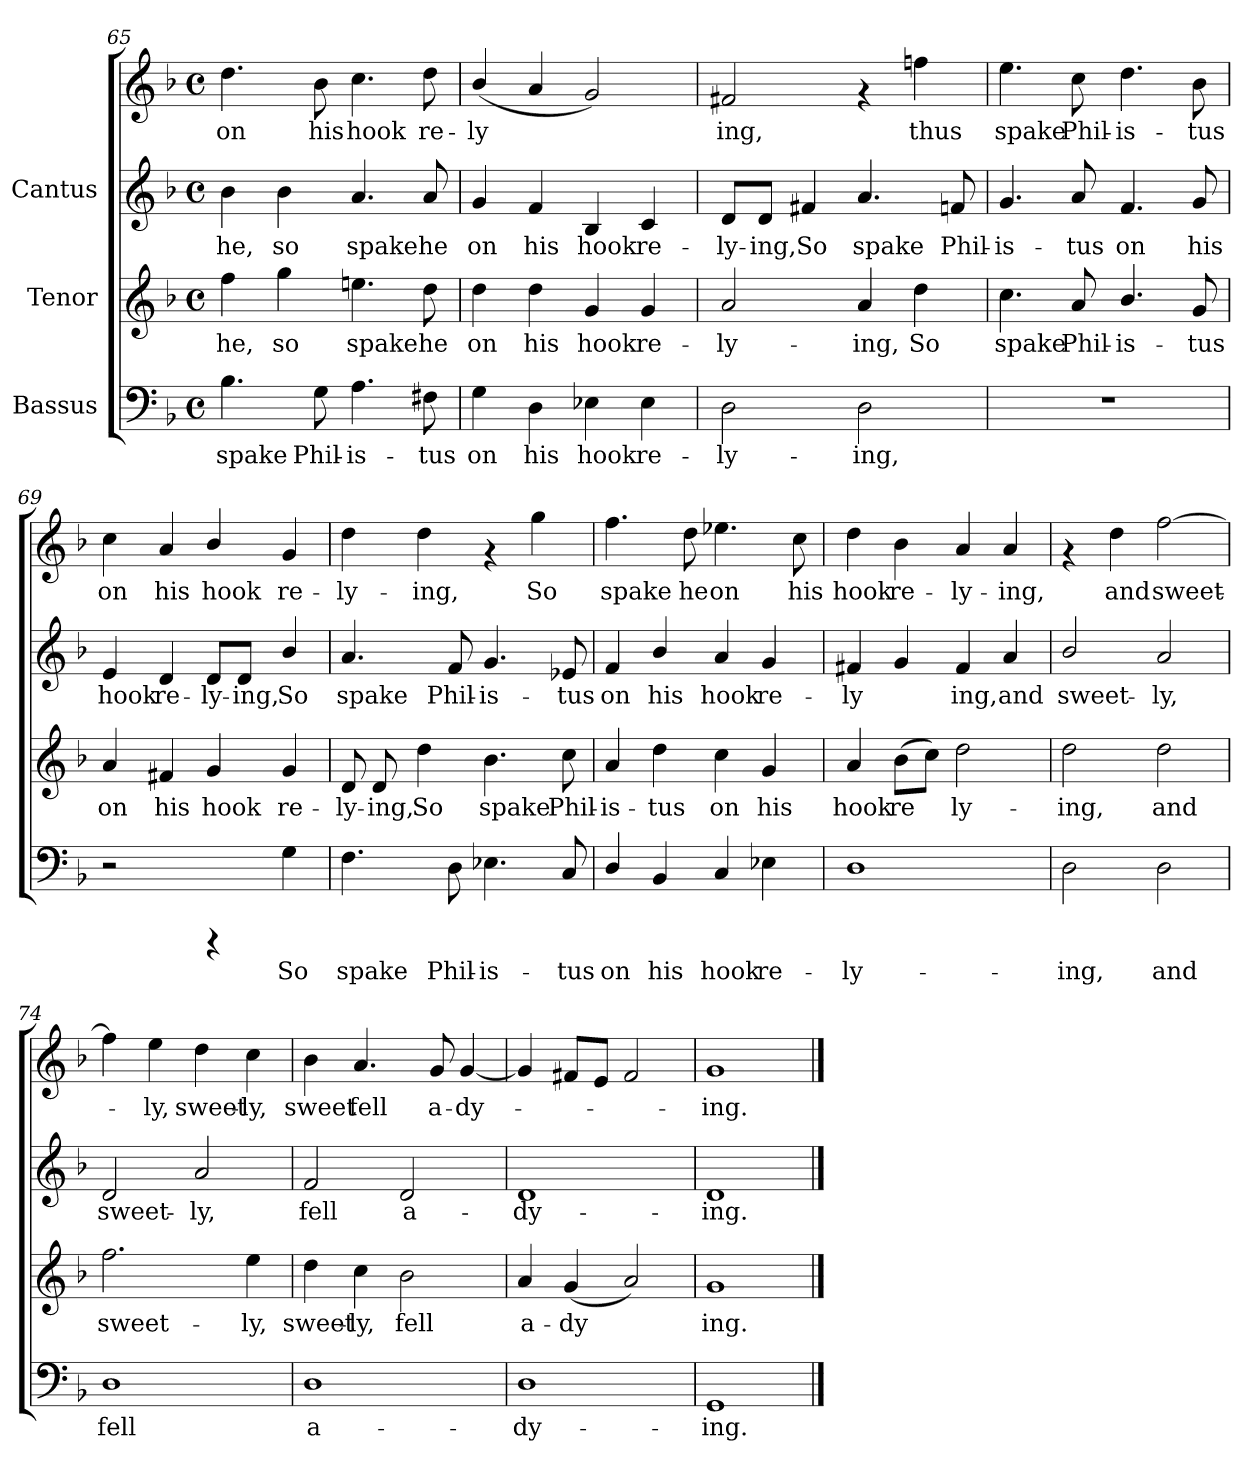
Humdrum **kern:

**kern	**text	**kern	**text	**kern	**text	**kern	**text
*part3	*part3	*part2	*part2	*part1	*part1	*part1	*part1
*staff4	*staff4	*staff3	*staff3	*staff2	*staff2	*staff1	*staff1
*I"Bassus	*	*I"Tenor	*	*I"Cantus	*	*	*
*clefF4	*	*clefG2	*	*clefG2	*	*clefG2	*
*k[b-]	*	*k[b-]	*	*k[b-]	*	*k[b-]	*
*F:	*	*F:	*	*F:	*	*F:	*
*M4/4	*	*M4/4	*	*M4/4	*	*M4/4	*
*met(c)	*	*met(c)	*	*met(c)	*	*met(c)	*
=65	=65	=65	=65	=65	=65	=65	=65
!	!LO:LY:b:cj	!	!LO:LY:b:cj	!	!LO:LY:b:cj	!	!LO:LY:b:cj
4.B-\	spake	4ff\	he,	4b-\	-he,	4.dd\	on
!	!	!	!LO:LY:b:cj	!	!LO:LY:b:cj	!	!
.	.	4gg\	so	4b-\	so	.	.
!	!LO:LY:b:cj	!	!	!	!	!	!LO:LY:b:cj
8G\	Phil-	.	.	.	.	8b-\	his
!	!LO:LY:b:cj	!	!LO:LY:b:cj	!	!LO:LY:b:cj	!	!LO:LY:b:cj
4.A\	-is-	4.een\	spake	4.a/	spake	4.cc\	hook
!	!LO:LY:b:cj	!	!LO:LY:b:cj	!	!LO:LY:b:cj	!	!LO:LY:b:cj
8F#X\	-tus	8dd\	he	8a/	he	8dd\	re-
=66	=66	=66	=66	=66	=66	=66	=66
!	!LO:LY:b:cj	!	!LO:LY:b:cj	!	!LO:LY:b:cj	!	!LO:LY:b:cj
4G\	on	4dd\	on	4g/	-on	(<4b-/	ly-
!	!LO:LY:b:cj	!	!LO:LY:b:cj	!	!LO:LY:b:cj	!	!LO:LY:b:cj
4D\	his	4dd\	his	4f/	his	4a/	--
!	!LO:LY:b:cj	!	!LO:LY:b:cj	!	!LO:LY:b:cj	!	!LO:LY:b:cj
4E-X\	hook	4g/	hook	4B-/	hook	2g/)	--
!	!LO:LY:b:cj	!	!LO:LY:b:cj	!	!LO:LY:b:cj	!	!
4E-\	re-	4g/	re-	4c/	re-	.	.
!!LO:LB:g=z
=67	=67	=67	=67	=67	=67	=67	=67
!	!LO:LY:b:cj	!	!LO:LY:b:cj	!	!LO:LY:b:cj	!	!LO:LY:b:cj
2D\	-ly-	2a/	-ly-	8d/L	ly-	2f#X/	-ing,
!	!	!	!	!	!LO:LY:b:cj	!	!
.	.	.	.	8d/J	-ing,	.	.
!	!	!	!	!	!LO:LY:b:cj	!	!
.	.	.	.	4f#X/	So	.	.
!	!LO:LY:b:cj	!	!LO:LY:b:cj	!	!LO:LY:b:cj	!	!
2D\	-ing,	4a/	-ing,	4.a/	spake	4rf	.
!	!	!	!LO:LY:b:cj	!	!	!	!LO:LY:b:cj
.	.	4dd\	So	.	.	4ffn\	thus
!	!	!	!	!	!LO:LY:b:cj	!	!
.	.	.	.	8fn/	Phil-	.	.
=68	=68	=68	=68	=68	=68	=68	=68
!	!	!	!LO:LY:b:cj	!	!LO:LY:b:cj	!	!LO:LY:b:cj
1r	.	4.cc\	spake	4.g/	is-	4.ee\	-spake
!	!	!	!LO:LY:b:cj	!	!LO:LY:b:cj	!	!LO:LY:b:cj
.	.	8a/	Phil-	8a/	-tus	8cc\	Phil-
!	!	!	!LO:LY:b:cj	!	!LO:LY:b:cj	!	!LO:LY:b:cj
.	.	4.b-/	-is-	4.f/	on	4.dd\	-is-
!	!	!	!LO:LY:b:cj	!	!LO:LY:b:cj	!	!LO:LY:b:cj
.	.	8g/	-tus	8g/	his	8b-\	-tus
=69	=69	=69	=69	=69	=69	=69	=69
!	!	!	!LO:LY:b:cj	!	!LO:LY:b:cj	!	!LO:LY:b:cj
2r	.	4a/	on	4e/	-hook	4cc\	on
!	!	!	!LO:LY:b:cj	!	!LO:LY:b:cj	!	!LO:LY:b:cj
.	.	4f#X/	his	4d/	re-	4a/	his
!	!	!	!LO:LY:b:cj	!	!LO:LY:b:cj	!	!LO:LY:b:cj
4rCCC	.	4g/	hook	8d/L	-ly-	4b-/	hook
!	!	!	!	!	!LO:LY:b:cj	!	!
.	.	.	.	8d/J	-ing,	.	.
!	!LO:LY:b:cj	!	!LO:LY:b:cj	!	!LO:LY:b:cj	!	!LO:LY:b:cj
4G\	So	4g/	re-	4b-/	So	4g/	re-
=70	=70	=70	=70	=70	=70	=70	=70
!	!LO:LY:b:cj	!	!LO:LY:b:cj	!	!LO:LY:b:cj	!	!LO:LY:b:cj
4.F\	spake	8d/	-ly-	4.a/	spake	4dd\	ly-
!	!	!	!LO:LY:b:cj	!	!	!	!
.	.	8d/	-ing,	.	.	.	.
!	!	!	!LO:LY:b:cj	!	!	!	!LO:LY:b:cj
.	.	4dd\	So	.	.	4dd\	-ing,
!	!LO:LY:b:cj	!	!	!	!LO:LY:b:cj	!	!
8D\	Phil-	.	.	8f/	Phil-	.	.
!	!LO:LY:b:cj	!	!LO:LY:b:cj	!	!LO:LY:b:cj	!	!
4.E-X\	-is-	4.b-\	spake	4.g/	-is-	4rf	.
!	!	!	!	!	!	!	!LO:LY:b:cj
.	.	.	.	.	.	4gg\	So
!	!LO:LY:b:cj	!	!LO:LY:b:cj	!	!LO:LY:b:cj	!	!
8C/	-tus	8cc\	Phil-	8e-X/	-tus	.	.
!!LO:PB:g=z
=71	=71	=71	=71	=71	=71	=71	=71
!	!LO:LY:b:cj	!	!LO:LY:b:cj	!	!LO:LY:b:cj	!	!LO:LY:b:cj
4D/	on	4a/	-is-	4f/	on	4.ff\	spake
!	!LO:LY:b:cj	!	!LO:LY:b:cj	!	!LO:LY:b:cj	!	!
4BB-/	his	4dd\	-tus	4b-/	his	.	.
!	!	!	!	!	!	!	!LO:LY:b:cj
.	.	.	.	.	.	8dd\	he
!	!LO:LY:b:cj	!	!LO:LY:b:cj	!	!LO:LY:b:cj	!	!LO:LY:b:cj
4C/	hook	4cc\	on	4a/	hook	4.ee-X\	on
!	!LO:LY:b:cj	!	!LO:LY:b:cj	!	!LO:LY:b:cj	!	!
4E-X\	re-	4g/	his	4g/	re-	.	.
!	!	!	!	!	!	!	!LO:LY:b:cj
.	.	.	.	.	.	8cc\	his
=72	=72	=72	=72	=72	=72	=72	=72
!	!LO:LY:b:cj	!	!LO:LY:b:cj	!	!LO:LY:b:cj	!	!LO:LY:b:cj
1D	-ly-	4a/	hook	4f#X/	ly-	4dd\	-hook
!	!	!	!LO:LY:b:cj	!	!LO:LY:b:cj	!	!LO:LY:b:cj
.	.	(>8b-\L	re-	4g/	-	4b-\	re-
!	!	!	!LO:LY:b:cj	!	!	!	!
.	.	8cc\J)	-	.	.	.	.
!	!	!	!LO:LY:b:cj	!	!LO:LY:b:cj	!	!LO:LY:b:cj
.	.	2dd\	ly-	4f#/	ing,	4a/	-ly-
!	!	!	!	!	!LO:LY:b:cj	!	!LO:LY:b:cj
.	.	.	.	4a/	and	4a/	-ing,
=73	=73	=73	=73	=73	=73	=73	=73
!	!LO:LY:b:cj	!	!LO:LY:b:cj	!	!LO:LY:b:cj	!	!
2D\	-ing,	2dd\	-ing,	2b-/	-sweet-	4rf	.
!	!	!	!	!	!	!	!LO:LY:b:cj
.	.	.	.	.	.	4dd\	and
!	!LO:LY:b:cj	!	!LO:LY:b:cj	!	!LO:LY:b:cj	!	!LO:LY:b:cj
2D\	and	2dd\	and	2a/	-ly,	[>2ff\	sweet-
=74	=74	=74	=74	=74	=74	=74	=74
!	!LO:LY:b:cj	!	!LO:LY:b:cj	!	!LO:LY:b:cj	!	!LO:LY:b:cj
1D	fell	2.ff\	sweet-	2d/	sweet-	4ff\]	.
!	!	!	!	!	!	!	!LO:LY:b:cj
.	.	.	.	.	.	4ee\	ly,
!	!	!	!	!	!LO:LY:b:cj	!	!LO:LY:b:cj
.	.	.	.	2a/	-ly,	4dd\	sweet-
!	!	!	!LO:LY:b:cj	!	!	!	!LO:LY:b:cj
.	.	4ee\	-ly,	.	.	4cc\	-ly,
=75	=75	=75	=75	=75	=75	=75	=75
!	!LO:LY:b:cj	!	!LO:LY:b:cj	!	!LO:LY:b:cj	!	!LO:LY:b:cj
1D	a-	4dd\	sweet-	2f/	-fell	4b-\	sweet
!	!	!	!LO:LY:b:cj	!	!	!	!LO:LY:b:cj
.	.	4cc\	-ly,	.	.	4.a/	fell
!	!	!	!LO:LY:b:cj	!	!LO:LY:b:cj	!	!
.	.	2b-\	fell	2d/	a-	.	.
!	!	!	!	!	!	!	!LO:LY:b:cj
.	.	.	.	.	.	8g/	a-
!	!	!	!	!	!	!	!LO:LY:b:cj
.	.	.	.	.	.	[<4g/	-dy-
!!LO:LB:g=z
=76	=76	=76	=76	=76	=76	=76	=76
!	!LO:LY:b:cj	!	!LO:LY:b:cj	!	!LO:LY:b:cj	!	!
1D	-dy-	4a/	a-	1d	-dy-	4g/]	.
!	!	!	!LO:LY:b:cj	!	!	!	!
.	.	(<4g/	-dy-	.	.	8f#X/L	.
.	.	.	.	.	.	8e/J	.
!	!	!	!LO:LY:b:cj	!	!	!	!
.	.	2a/)	--	.	.	2f#/	.
=77	=77	=77	=77	=77	=77	=77	=77
!	!LO:LY:b:cj	!	!LO:LY:b:cj	!	!LO:LY:b:cj	!	!LO:LY:b:cj
1GG	-ing.	1g	-ing.	1d	ing.	1g	-ing.
==	==	==	==	==	==	==	==
*-	*-	*-	*-	*-	*-	*-	*-
